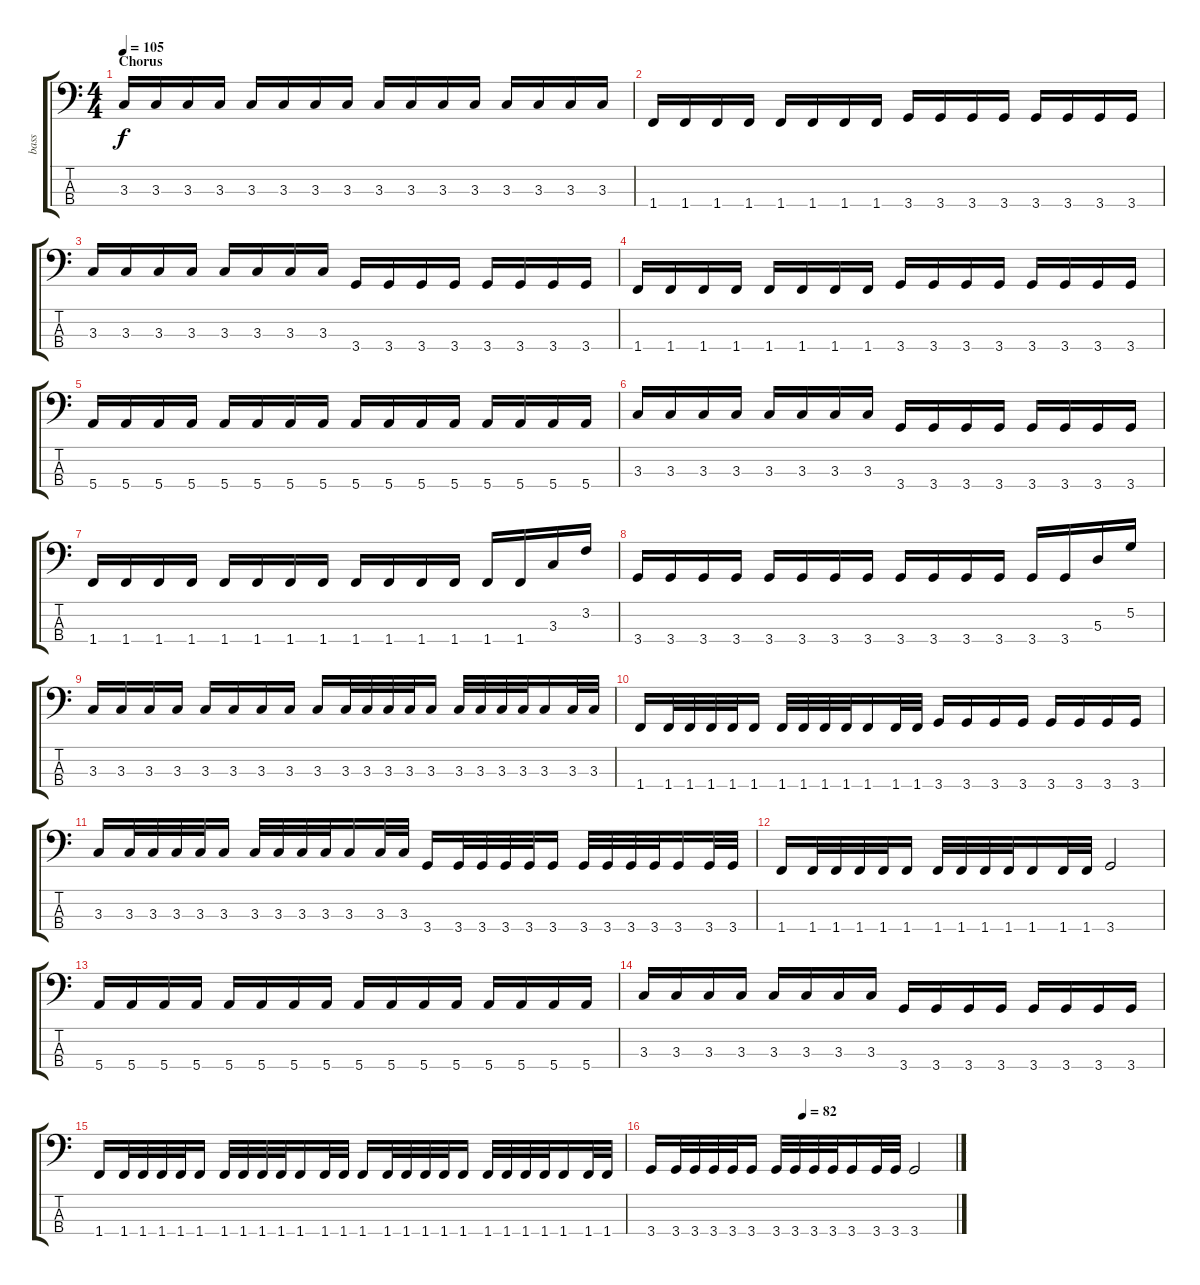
\track ("bass" "bass") {instrument electricbassfinger}
\staff {score tabs}
\tuning (G2 D2 A1 E1) {hide}
\ts (4 4)
\section ("" "Chorus")
\tempo 105
\clef f4
\ks c
3.3.16{dy f} 3.3.16 3.3.16 3.3.16 3.3.16 3.3.16 3.3.16 3.3.16 3.3.16 3.3.16 3.3.16 3.3.16 3.3.16 3.3.16 3.3.16 3.3.16 |
1.4.16 1.4.16 1.4.16 1.4.16 1.4.16 1.4.16 1.4.16 1.4.16 3.4.16 3.4.16 3.4.16 3.4.16 3.4.16 3.4.16 3.4.16 3.4.16 |
3.3.16 3.3.16 3.3.16 3.3.16 3.3.16 3.3.16 3.3.16 3.3.16 3.4.16 3.4.16 3.4.16 3.4.16 3.4.16 3.4.16 3.4.16 3.4.16 |
1.4.16 1.4.16 1.4.16 1.4.16 1.4.16 1.4.16 1.4.16 1.4.16 3.4.16 3.4.16 3.4.16 3.4.16 3.4.16 3.4.16 3.4.16 3.4.16 |
5.4.16 5.4.16 5.4.16 5.4.16 5.4.16 5.4.16 5.4.16 5.4.16 5.4.16 5.4.16 5.4.16 5.4.16 5.4.16 5.4.16 5.4.16 5.4.16 |
3.3.16 3.3.16 3.3.16 3.3.16 3.3.16 3.3.16 3.3.16 3.3.16 3.4.16 3.4.16 3.4.16 3.4.16 3.4.16 3.4.16 3.4.16 3.4.16 |
1.4.16 1.4.16 1.4.16 1.4.16 1.4.16 1.4.16 1.4.16 1.4.16 1.4.16 1.4.16 1.4.16 1.4.16 1.4.16 1.4.16 3.3.16 3.2.16 |
3.4.16 3.4.16 3.4.16 3.4.16 3.4.16 3.4.16 3.4.16 3.4.16 3.4.16 3.4.16 3.4.16 3.4.16 3.4.16 3.4.16 5.3.16 5.2.16 |
\section ("" "")
3.3.16 3.3.16 3.3.16 3.3.16 3.3.16 3.3.16 3.3.16 3.3.16 3.3.16 3.3.32 3.3.32 3.3.32 3.3.32 3.3.16 3.3.32 3.3.32 3.3.32 3.3.32 3.3.16 3.3.32 3.3.32 |
1.4.16 1.4.32 1.4.32 1.4.32 1.4.32 1.4.16 1.4.32 1.4.32 1.4.32 1.4.32 1.4.16 1.4.32 1.4.32 3.4.16 3.4.16 3.4.16 3.4.16 3.4.16 3.4.16 3.4.16 3.4.16 |
3.3.16 3.3.32 3.3.32 3.3.32 3.3.32 3.3.16 3.3.32 3.3.32 3.3.32 3.3.32 3.3.16 3.3.32 3.3.32 3.4.16 3.4.32 3.4.32 3.4.32 3.4.32 3.4.16 3.4.32 3.4.32 3.4.32 3.4.32 3.4.16 3.4.32 3.4.32 |
1.4.16 1.4.32 1.4.32 1.4.32 1.4.32 1.4.16 1.4.32 1.4.32 1.4.32 1.4.32 1.4.16 1.4.32 1.4.32 3.4.2 |
5.4.16 5.4.16 5.4.16 5.4.16 5.4.16 5.4.16 5.4.16 5.4.16 5.4.16 5.4.16 5.4.16 5.4.16 5.4.16 5.4.16 5.4.16 5.4.16 |
3.3.16 3.3.16 3.3.16 3.3.16 3.3.16 3.3.16 3.3.16 3.3.16 3.4.16 3.4.16 3.4.16 3.4.16 3.4.16 3.4.16 3.4.16 3.4.16 |
1.4.16 1.4.32 1.4.32 1.4.32 1.4.32 1.4.16 1.4.32 1.4.32 1.4.32 1.4.32 1.4.16 1.4.32 1.4.32 1.4.16 1.4.32 1.4.32 1.4.32 1.4.32 1.4.16 1.4.32 1.4.32 1.4.32 1.4.32 1.4.16 1.4.32 1.4.32 |
\tempo (82 0.5)
3.4.16 3.4.32 3.4.32 3.4.32 3.4.32 3.4.16 3.4.32 3.4.32 3.4.32 3.4.32 3.4.16 3.4.32 3.4.32 3.4.2
